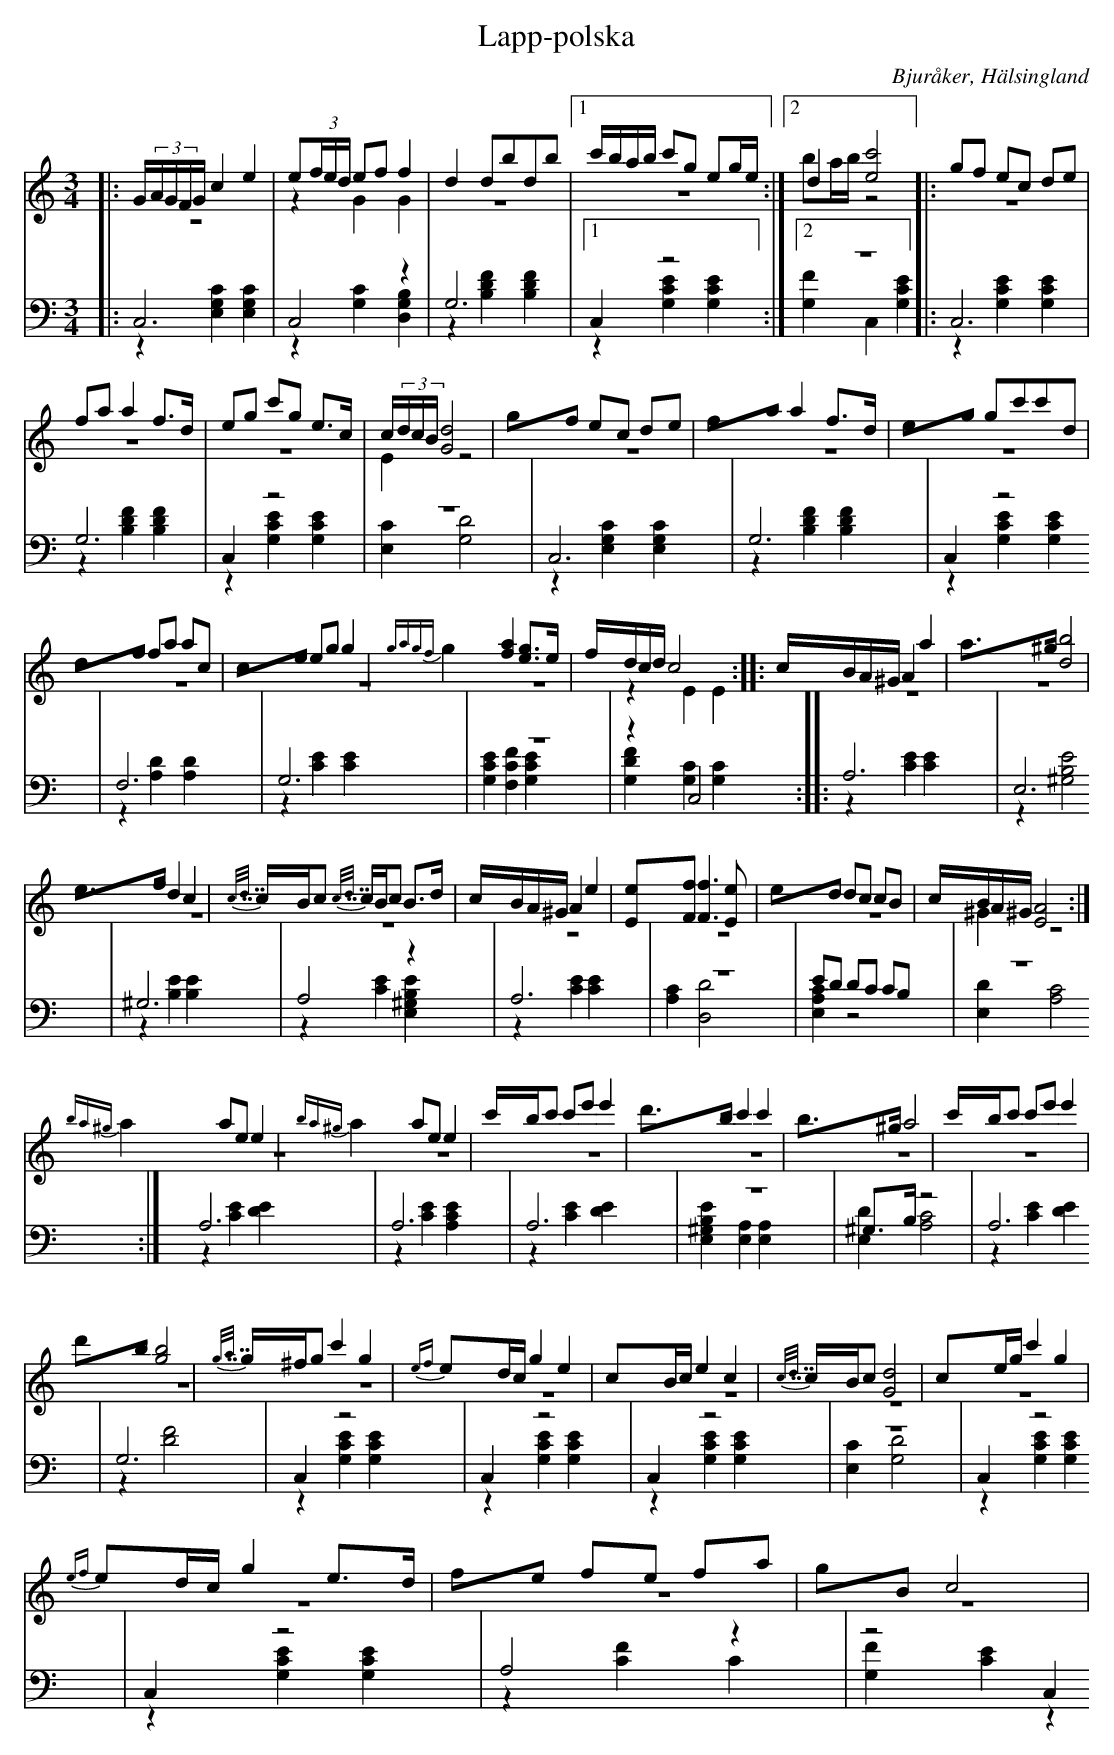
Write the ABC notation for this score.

X:1
T: Lapp-polska
O: Bjuråker, Hälsingland
M: 3/4
L: 1/8
K: C
V:1
V:2 merge
V:3
V:4 merge
V:1
|:G/(3A/G/F/G/ c2 e2|e(3f/e/d/ ef f2|d2 dbdb|1 c'/b/a/b/ c'g eg/e/:|2 d2 [e4c'4]|:gf ec de|
fa a2 f>d|eg c'g e>c|c/(3d/c/B/ [G4d4]|gf ec de|fa a2 f>d|eg gc'c'd|
df fa ac|ce eg g2|{g8/5a8/5g8/5f8/5}g2 [f2a2] [eg]>e|f/d/c/d/  c4::c/B/A/^G/ A2 a2|a>^g [d4b4]|
e>f d2 c2|{c7/8d7/8}c/B/c {c7/8d7/8}c/B/c B>d|c/B/A/^G/ A2 e2|[Ee][Ff] [F3f3] [Ee] |ed dc cB|c/B/A/^G/ [E4A4]:|
{ba^g}a2 ae e2|{ba^g}a2 ae e2|c'/b/c' c'e' e'2  |d'>b c'2 c'2|b>^g a4|c'/b/c' c'e' e'2|
d'b [g4b4]|{g7/8a7/8}g/^f/g c'2 g2|{ef}ed/c/ g2 e2|cB/c/ e2 c2|{c7/8d7/8}c/B/c [G4d4]|ce/g/ c'2 g2|
{ef}ed/c/ g2 e>d|fe fe fa|gB c4|
V:2
|:z6|z2 G2 G2|z6|1 z6:|2 ba/b/ z4|:z6|
z6|z6|E2 z4|z6|z6|z6|
z6|z6|z6|z2 E2 E2:||:z6|z6|
z6|z6|z6|z6|z6|^G2 z4:|
|z6|z6|z6|z6|z6|z6|
z6|z6|z6|z6|z6|z6|
z6|z6|z6|
V:3  clef=bass
|:C,6|C,4 z2|G,6|1 C,2 z4:|2 z6|:C,6|
G,6|C,2 z4|z6|C,6|G,6|C,2 z4|
F,6|G,6|z6|z2 C,4::A,6|E,6|
^G,6|A,4 z2|A,6|z6|ED DC CB,|z6:|
A,6|A,6|A,6|z6|^G,>B, z4|A,6|
G,6|C,2 z4|C,2 z4|C,2 z4|z6|C,2 z4|
C,2 z4|A,4 z2|z4 C,2|
V:4  clef=bass
|:z2 [E,2G,2C2] [E,2G,2C2]|z2 [G,2C2] [D,2G,2B,2]|z2 [B,2D2F2] [B,2D2F2]|1 z2 [G,2C2E2] [G,2C2E2]:|2 [G,2F2] C,2 [G,2C2E2]|:z2 [G,2C2E2] [G,2C2E2]|z2 [B,2D2F2] [B,2D2F2]|z2 [G,2C2E2] [G,2C2E2]|[E,2C2] [G,4D4]|z2 [E,2G,2C2] [E,2G,2C2]|z2 [B,2D2F2] [B,2D2F2]| z2 [G,2C2E2] [G,2C2E2]|
z2 [A,2D2] [A,2D2]|z2 [C2E2] [C2E2]|[G,2C2E2] [F,2C2F2] [G,2C2E2] |[G,2D2F2] [G,2C2] [G,2C2]::z2 [C2E2] [C2E2]|z2 [^G,4B,4E4]|
z2 [B,2E2] [B,2E2]|z2 [C2E2] [E,2^G,2B,2E2]|z2 [C2E2] [C2E2]|[A,2C2] [D,4D4]|[E,2A,2C2] z4|[E,2D2] [A,4C4]:|
z2 [C2E2] [D2E2]|z2 [C2E2] [A,2C2E2]|z2 [C2E2] [D2E2]|[E,2^G,2B,2E2] [A,2E,2] [A,2E,2]|[E,2D2] [A,4C4]|z2 [C2E2] [D2E2]|
z2 [D4F4]|z2 [G,2C2E2] [G,2C2E2]|z2 [G,2C2E2] [G,2C2E2]|z2 [G,2C2E2] [G,2C2E2]|[E,2C2] [G,4D4]|z2 [G,2C2E2] [G,2C2E2]|
z2 [G,2C2E2] [G,2C2E2]|z2 [C2F2] C2|[G,2F2] [C2E2] z2|
